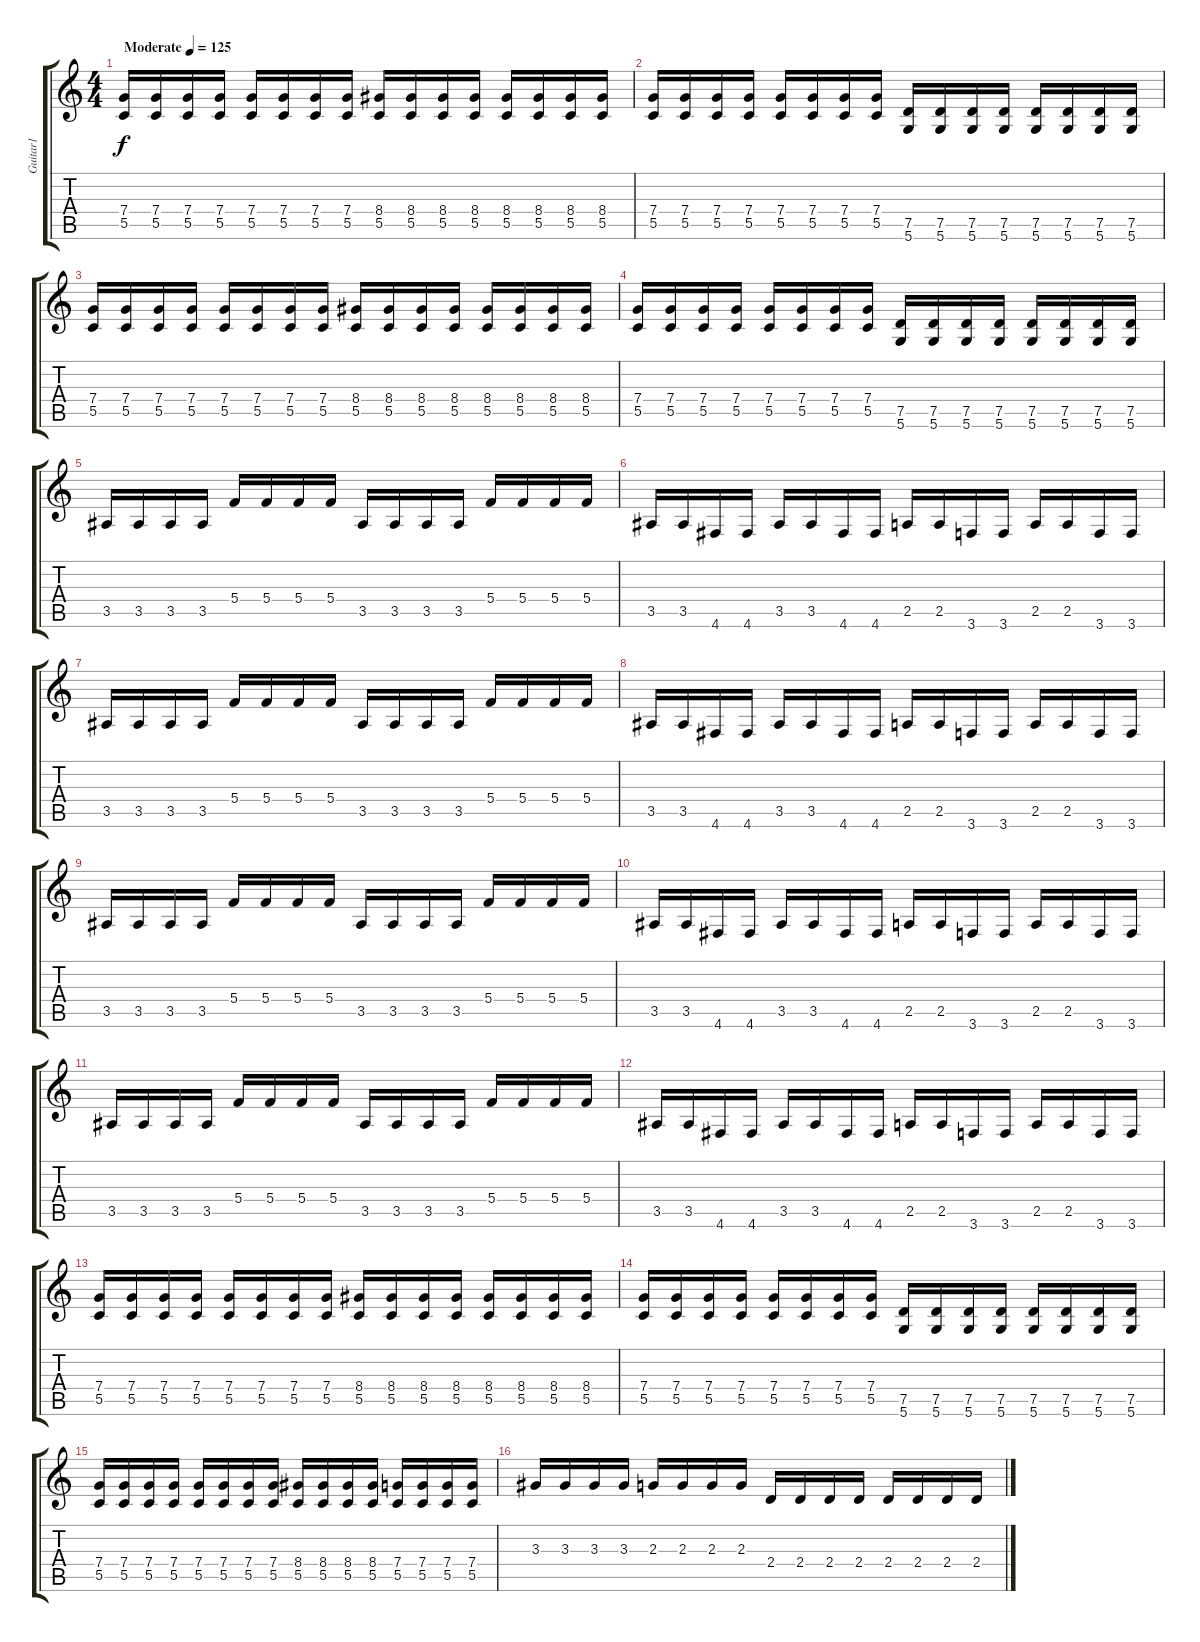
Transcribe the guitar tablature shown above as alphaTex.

\track ("Guitar1" "Guitar1") {instrument distortionguitar}
\staff {score tabs}
\tuning (D4 A3 F3 C3 G2 D2) {hide}
\ts (4 4)
\tempo (125 "Moderate")
\clef g2
\ks c
(7.4 5.5).16{dy f instrument distortionguitar} (7.4 5.5).16 (7.4 5.5).16 (7.4 5.5).16 (7.4 5.5).16 (7.4 5.5).16 (7.4 5.5).16 (7.4 5.5).16 (8.4 5.5).16 (8.4 5.5).16 (8.4 5.5).16 (8.4 5.5).16 (8.4 5.5).16 (8.4 5.5).16 (8.4 5.5).16 (8.4 5.5).16 |
(7.4 5.5).16 (7.4 5.5).16 (7.4 5.5).16 (7.4 5.5).16 (7.4 5.5).16 (7.4 5.5).16 (7.4 5.5).16 (7.4 5.5).16 (7.5 5.6).16 (7.5 5.6).16 (7.5 5.6).16 (7.5 5.6).16 (7.5 5.6).16 (7.5 5.6).16 (7.5 5.6).16 (7.5 5.6).16 |
(7.4 5.5).16 (7.4 5.5).16 (7.4 5.5).16 (7.4 5.5).16 (7.4 5.5).16 (7.4 5.5).16 (7.4 5.5).16 (7.4 5.5).16 (8.4 5.5).16 (8.4 5.5).16 (8.4 5.5).16 (8.4 5.5).16 (8.4 5.5).16 (8.4 5.5).16 (8.4 5.5).16 (8.4 5.5).16 |
(7.4 5.5).16 (7.4 5.5).16 (7.4 5.5).16 (7.4 5.5).16 (7.4 5.5).16 (7.4 5.5).16 (7.4 5.5).16 (7.4 5.5).16 (7.5 5.6).16 (7.5 5.6).16 (7.5 5.6).16 (7.5 5.6).16 (7.5 5.6).16 (7.5 5.6).16 (7.5 5.6).16 (7.5 5.6).16 |
3.5.16 3.5.16 3.5.16 3.5.16 5.4.16 5.4.16 5.4.16 5.4.16 3.5.16 3.5.16 3.5.16 3.5.16 5.4.16 5.4.16 5.4.16 5.4.16 |
3.5.16 3.5.16 4.6.16 4.6.16 3.5.16 3.5.16 4.6.16 4.6.16 2.5.16 2.5.16 3.6.16 3.6.16 2.5.16 2.5.16 3.6.16 3.6.16 |
3.5.16 3.5.16 3.5.16 3.5.16 5.4.16 5.4.16 5.4.16 5.4.16 3.5.16 3.5.16 3.5.16 3.5.16 5.4.16 5.4.16 5.4.16 5.4.16 |
3.5.16 3.5.16 4.6.16 4.6.16 3.5.16 3.5.16 4.6.16 4.6.16 2.5.16 2.5.16 3.6.16 3.6.16 2.5.16 2.5.16 3.6.16 3.6.16 |
3.5.16 3.5.16 3.5.16 3.5.16 5.4.16 5.4.16 5.4.16 5.4.16 3.5.16 3.5.16 3.5.16 3.5.16 5.4.16 5.4.16 5.4.16 5.4.16 |
3.5.16 3.5.16 4.6.16 4.6.16 3.5.16 3.5.16 4.6.16 4.6.16 2.5.16 2.5.16 3.6.16 3.6.16 2.5.16 2.5.16 3.6.16 3.6.16 |
3.5.16 3.5.16 3.5.16 3.5.16 5.4.16 5.4.16 5.4.16 5.4.16 3.5.16 3.5.16 3.5.16 3.5.16 5.4.16 5.4.16 5.4.16 5.4.16 |
3.5.16 3.5.16 4.6.16 4.6.16 3.5.16 3.5.16 4.6.16 4.6.16 2.5.16 2.5.16 3.6.16 3.6.16 2.5.16 2.5.16 3.6.16 3.6.16 |
(7.4 5.5).16 (7.4 5.5).16 (7.4 5.5).16 (7.4 5.5).16 (7.4 5.5).16 (7.4 5.5).16 (7.4 5.5).16 (7.4 5.5).16 (8.4 5.5).16 (8.4 5.5).16 (8.4 5.5).16 (8.4 5.5).16 (8.4 5.5).16 (8.4 5.5).16 (8.4 5.5).16 (8.4 5.5).16 |
(7.4 5.5).16 (7.4 5.5).16 (7.4 5.5).16 (7.4 5.5).16 (7.4 5.5).16 (7.4 5.5).16 (7.4 5.5).16 (7.4 5.5).16 (7.5 5.6).16 (7.5 5.6).16 (7.5 5.6).16 (7.5 5.6).16 (7.5 5.6).16 (7.5 5.6).16 (7.5 5.6).16 (7.5 5.6).16 |
(7.4 5.5).16 (7.4 5.5).16 (7.4 5.5).16 (7.4 5.5).16 (7.4 5.5).16 (7.4 5.5).16 (7.4 5.5).16 (7.4 5.5).16 (8.4 5.5).16 (8.4 5.5).16 (8.4 5.5).16 (8.4 5.5).16 (7.4 5.5).16 (7.4 5.5).16 (7.4 5.5).16 (7.4 5.5).16 |
3.3.16 3.3.16 3.3.16 3.3.16 2.3.16 2.3.16 2.3.16 2.3.16 2.4.16 2.4.16 2.4.16 2.4.16 2.4.16 2.4.16 2.4.16 2.4.16
